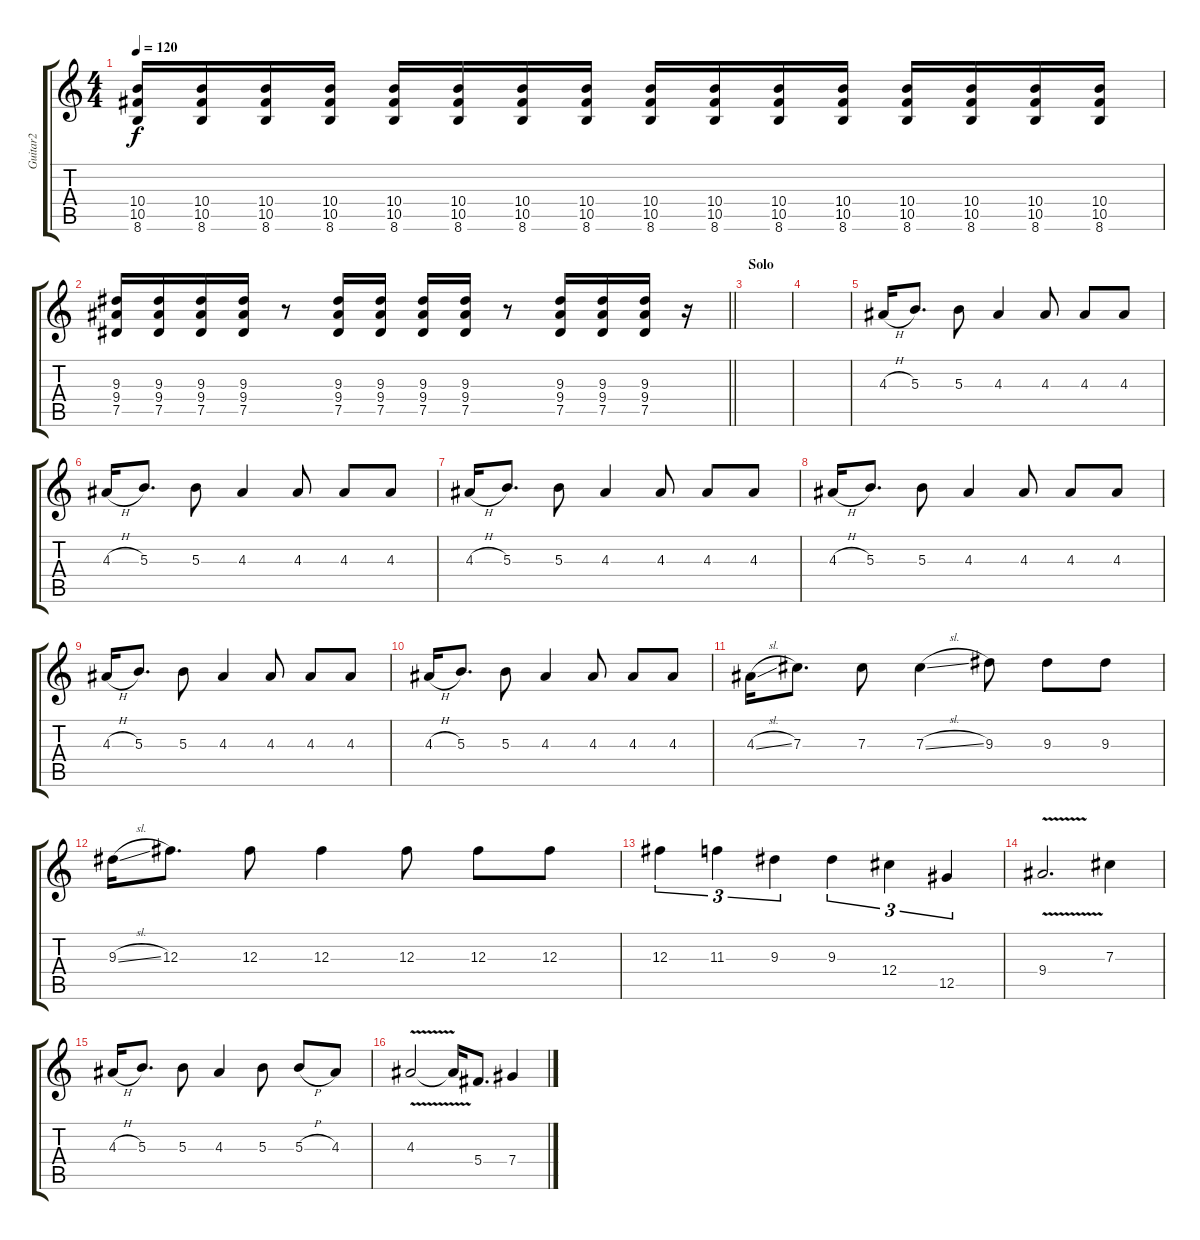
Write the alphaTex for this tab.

\track ("Guitar2" "Guitar2") {instrument distortionguitar}
\staff {score tabs}
\tuning (Eb4 Bb3 Gb3 Db3 Ab2 Eb2) {hide}
\ts (4 4)
\tempo 120
\clef g2
\ks c
(10.4 10.5 8.6).16{dy f} (10.4 10.5 8.6).16 (10.4 10.5 8.6).16 (10.4 10.5 8.6).16 (10.4 10.5 8.6).16 (10.4 10.5 8.6).16 (10.4 10.5 8.6).16 (10.4 10.5 8.6).16 (10.4 10.5 8.6).16 (10.4 10.5 8.6).16 (10.4 10.5 8.6).16 (10.4 10.5 8.6).16 (10.4 10.5 8.6).16 (10.4 10.5 8.6).16 (10.4 10.5 8.6).16 (10.4 10.5 8.6).16 |
\barLineRight lightlight
(9.3 9.4 7.5).16 (9.3 9.4 7.5).16 (9.3 9.4 7.5).16 (9.3 9.4 7.5).16 r.8 (9.3 9.4 7.5).16 (9.3 9.4 7.5).16 (9.3 9.4 7.5).16 (9.3 9.4 7.5).16 r.8 (9.3 9.4 7.5).16 (9.3 9.4 7.5).16 (9.3 9.4 7.5).16 r.16 |
\section ("" "Solo")
|
|
4.3{h}.16 5.3.8{d} 5.3.8 4.3.4 4.3.8 4.3.8 4.3.8 |
4.3{h}.16 5.3.8{d} 5.3.8 4.3.4 4.3.8 4.3.8 4.3.8 |
4.3{h}.16 5.3.8{d} 5.3.8 4.3.4 4.3.8 4.3.8 4.3.8 |
4.3{h}.16 5.3.8{d} 5.3.8 4.3.4 4.3.8 4.3.8 4.3.8 |
4.3{h}.16 5.3.8{d} 5.3.8 4.3.4 4.3.8 4.3.8 4.3.8 |
4.3{h}.16 5.3.8{d} 5.3.8 4.3.4 4.3.8 4.3.8 4.3.8 |
4.3{sl}.16 7.3.8{d} 7.3.8 7.3{sl}.4 9.3.8 9.3.8 9.3.8 |
9.3{sl}.16 12.3.8{d} 12.3.8 12.3.4 12.3.8 12.3.8 12.3.8 |
12.3.4{tu (3 2)} 11.3.4{tu (3 2)} 9.3.4{tu (3 2)} 9.3.4{tu (3 2)} 12.4.4{tu (3 2)} 12.5.4{tu (3 2)} |
9.4{v}.2{d} 7.3.4 |
4.3{h}.16 5.3.8{d} 5.3.8 4.3.4 5.3.8 5.3{h}.8 4.3.8 |
4.3{v}.2 4.3{t}.16 5.4.8{d} 7.4.4
